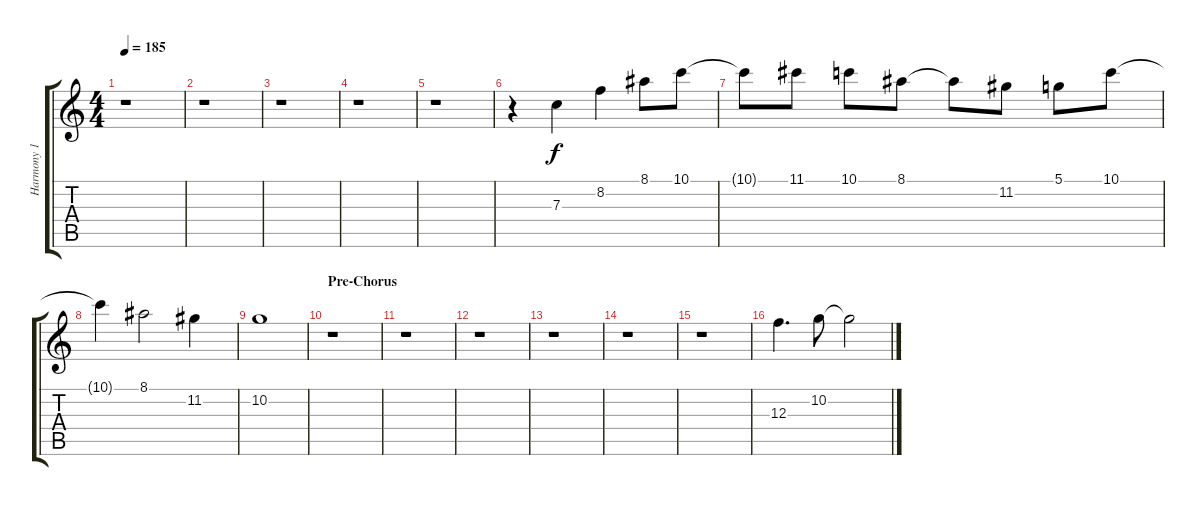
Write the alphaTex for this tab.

\track ("Harmony 1" "Harmony 1") {instrument overdrivenguitar}
\staff {score tabs}
\tuning (D4 A3 F3 C3 G2 C2) {hide}
\ts (4 4)
\tempo 185
\clef g2
\ks aminor
r.1{dy f} |
r.1 |
r.1 |
r.1 |
r.1 |
r.4 7.3.4 8.2.4 8.1.8 10.1.8 |
10.1{t}.8 11.1.8 10.1.8 8.1.8 8.1{t}.8 11.2.8 5.1.8 10.1.8 |
10.1{t}.4 8.1.2 11.2.4 |
10.2.1 |
\section ("" "Pre-Chorus")
r.1 |
r.1 |
r.1 |
r.1 |
r.1 |
r.1 |
12.3.4{d} 10.2.8 10.2{t}.2
